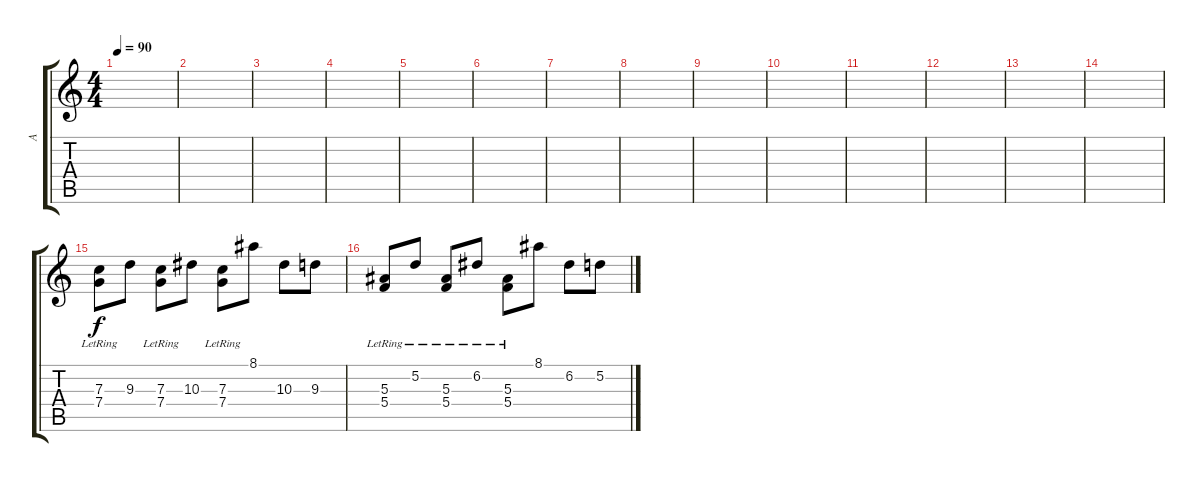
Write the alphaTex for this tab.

\track ("A" "A") {instrument acousticguitarsteel}
\staff {score tabs}
\tuning (D4 A3 F3 C3 G2 C2) {hide}
\ts (4 4)
\tempo 90
\clef g2
\ks c
|
|
|
|
|
|
|
|
|
|
|
|
|
|
(7.3 7.4{lr}).8{volume 13} 9.3.8 (7.3 7.4{lr}).8 10.3.8 (7.3{lr} 7.4{lr}).8 8.1.8 10.3.8 9.3.8 |
(5.3{lr} 5.4{lr}).8 5.2{lr}.8 (5.3{lr} 5.4{lr}).8 6.2{lr}.8 (5.3{lr} 5.4{lr}).8 8.1.8 6.2.8 5.2.8
